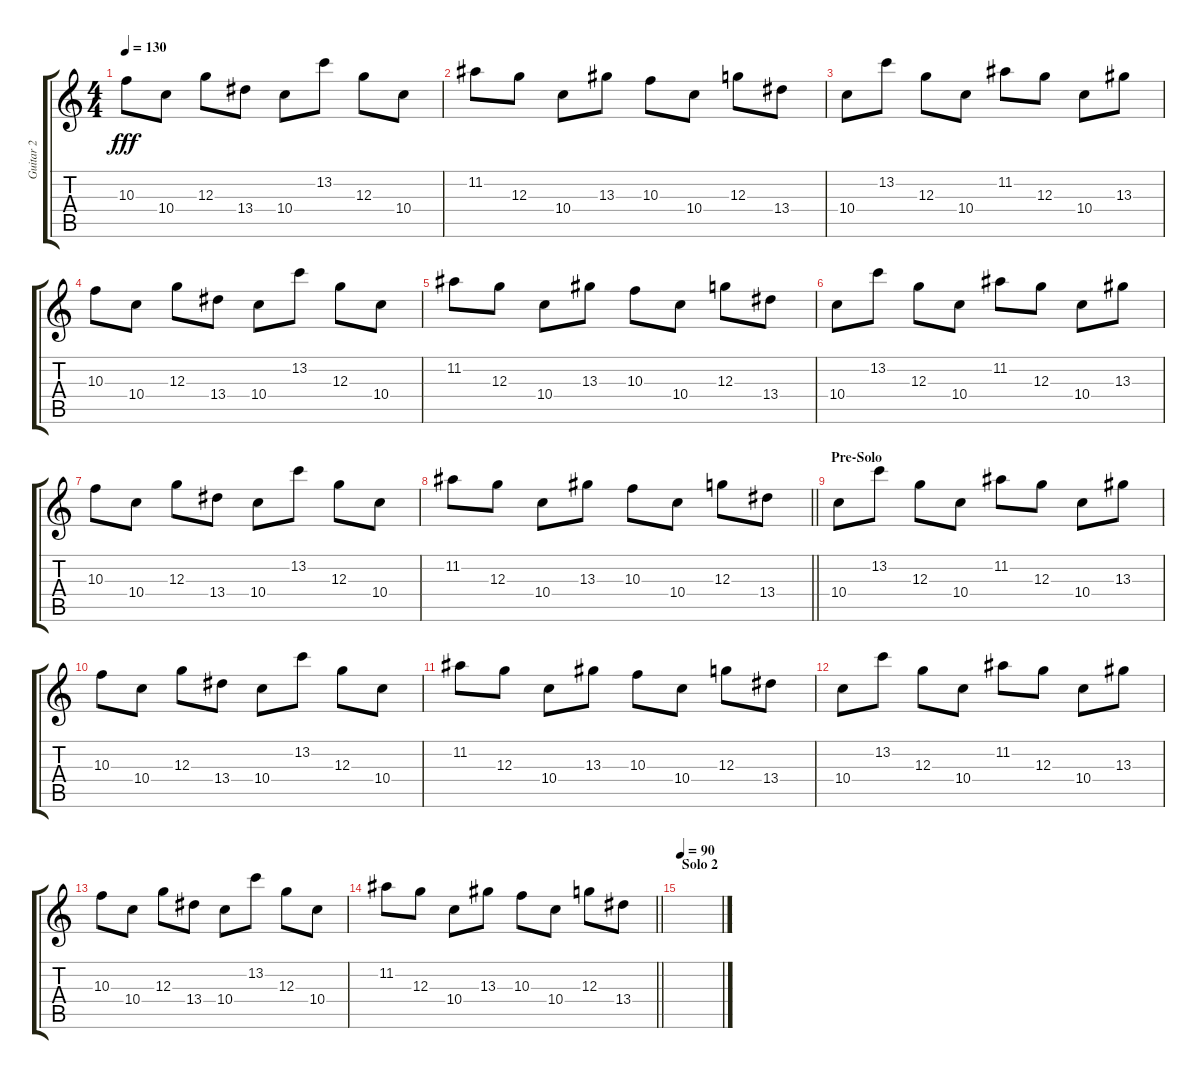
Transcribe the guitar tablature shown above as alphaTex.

\track ("Guitar 2" "Guitar 2") {instrument distortionguitar}
\staff {score tabs}
\tuning (E4 B3 G3 D3 A2 E2) {hide}
\ts (4 4)
\tempo 130
\clef g2
\ks c
10.3.8{dy fff} 10.4.8 12.3.8 13.4.8 10.4.8 13.2.8 12.3.8 10.4.8 |
11.2.8 12.3.8 10.4.8 13.3.8 10.3.8 10.4.8 12.3.8 13.4.8 |
10.4.8 13.2.8 12.3.8 10.4.8 11.2.8 12.3.8 10.4.8 13.3.8 |
10.3.8 10.4.8 12.3.8 13.4.8 10.4.8 13.2.8 12.3.8 10.4.8 |
11.2.8 12.3.8 10.4.8 13.3.8 10.3.8 10.4.8 12.3.8 13.4.8 |
10.4.8 13.2.8 12.3.8 10.4.8 11.2.8 12.3.8 10.4.8 13.3.8 |
10.3.8 10.4.8 12.3.8 13.4.8 10.4.8 13.2.8 12.3.8 10.4.8 |
\barLineRight lightlight
11.2.8 12.3.8 10.4.8 13.3.8 10.3.8 10.4.8 12.3.8 13.4.8 |
\section ("" "Pre-Solo")
10.4.8 13.2.8 12.3.8 10.4.8 11.2.8 12.3.8 10.4.8 13.3.8 |
10.3.8 10.4.8 12.3.8 13.4.8 10.4.8 13.2.8 12.3.8 10.4.8 |
11.2.8 12.3.8 10.4.8 13.3.8 10.3.8 10.4.8 12.3.8 13.4.8 |
10.4.8 13.2.8 12.3.8 10.4.8 11.2.8 12.3.8 10.4.8 13.3.8 |
10.3.8 10.4.8 12.3.8 13.4.8 10.4.8 13.2.8 12.3.8 10.4.8 |
\barLineRight lightlight
11.2.8 12.3.8 10.4.8 13.3.8 10.3.8 10.4.8 12.3.8 13.4.8 |
\section ("" "Solo 2")
\tempo 90
